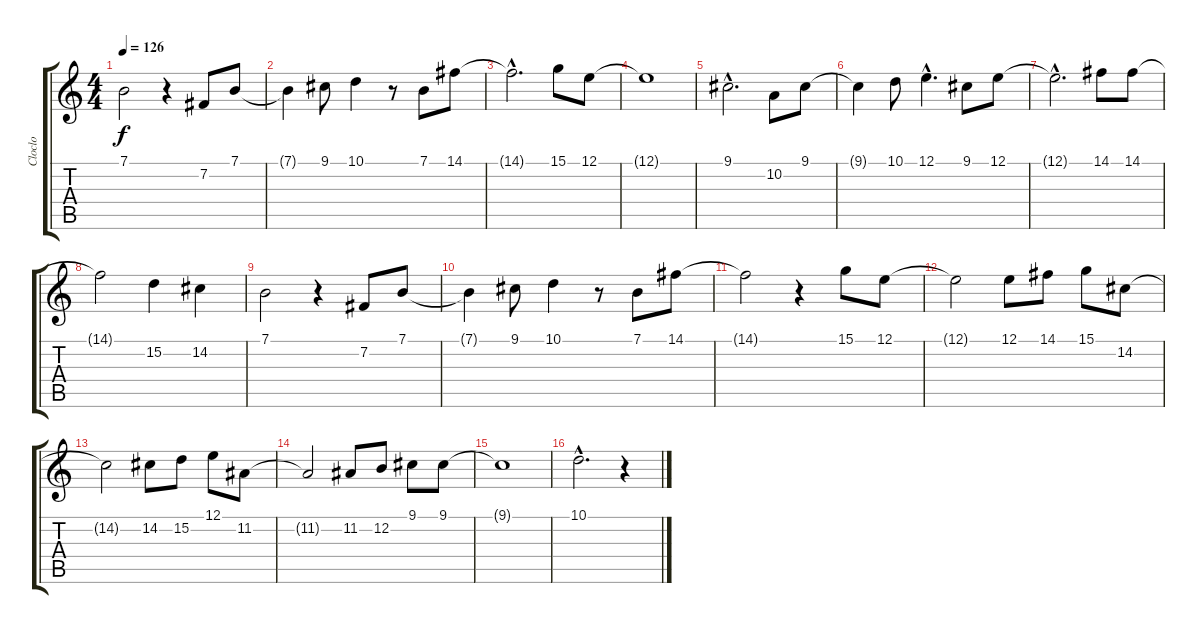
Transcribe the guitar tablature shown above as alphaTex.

\track ("Cloclo" "Cloclo") {instrument altosax}
\staff {score tabs}
\tuning (E4 B3 G3 D3 A2 E2) {hide}
\ts (4 4)
\tempo 126
\clef g2
\ks c
7.1.2{dy f} r.4 7.2.8 7.1.8 |
7.1{t}.4 9.1.8 10.1.4 r.8 7.1.8 14.1.8 |
14.1{hac t}.2{d} 15.1.8 12.1.8 |
12.1{t}.1 |
9.1{hac}.2{d} 10.2.8 9.1.8 |
9.1{t}.4 10.1.8 12.1{hac}.4{d} 9.1.8 12.1.8 |
12.1{hac t}.2{d} 14.1.8 14.1.8 |
14.1{t}.2 15.2.4 14.2.4 |
7.1.2 r.4 7.2.8 7.1.8 |
7.1{t}.4 9.1.8 10.1.4 r.8 7.1.8 14.1.8 |
14.1{t}.2 r.4 15.1.8 12.1.8 |
12.1{t}.2 12.1.8 14.1.8 15.1.8 14.2.8 |
14.2{t}.2 14.2.8 15.2.8 12.1.8 11.2.8 |
11.2{t}.2 11.2.8 12.2.8 9.1.8 9.1.8 |
9.1{t}.1 |
10.1{hac}.2{d} r.4
